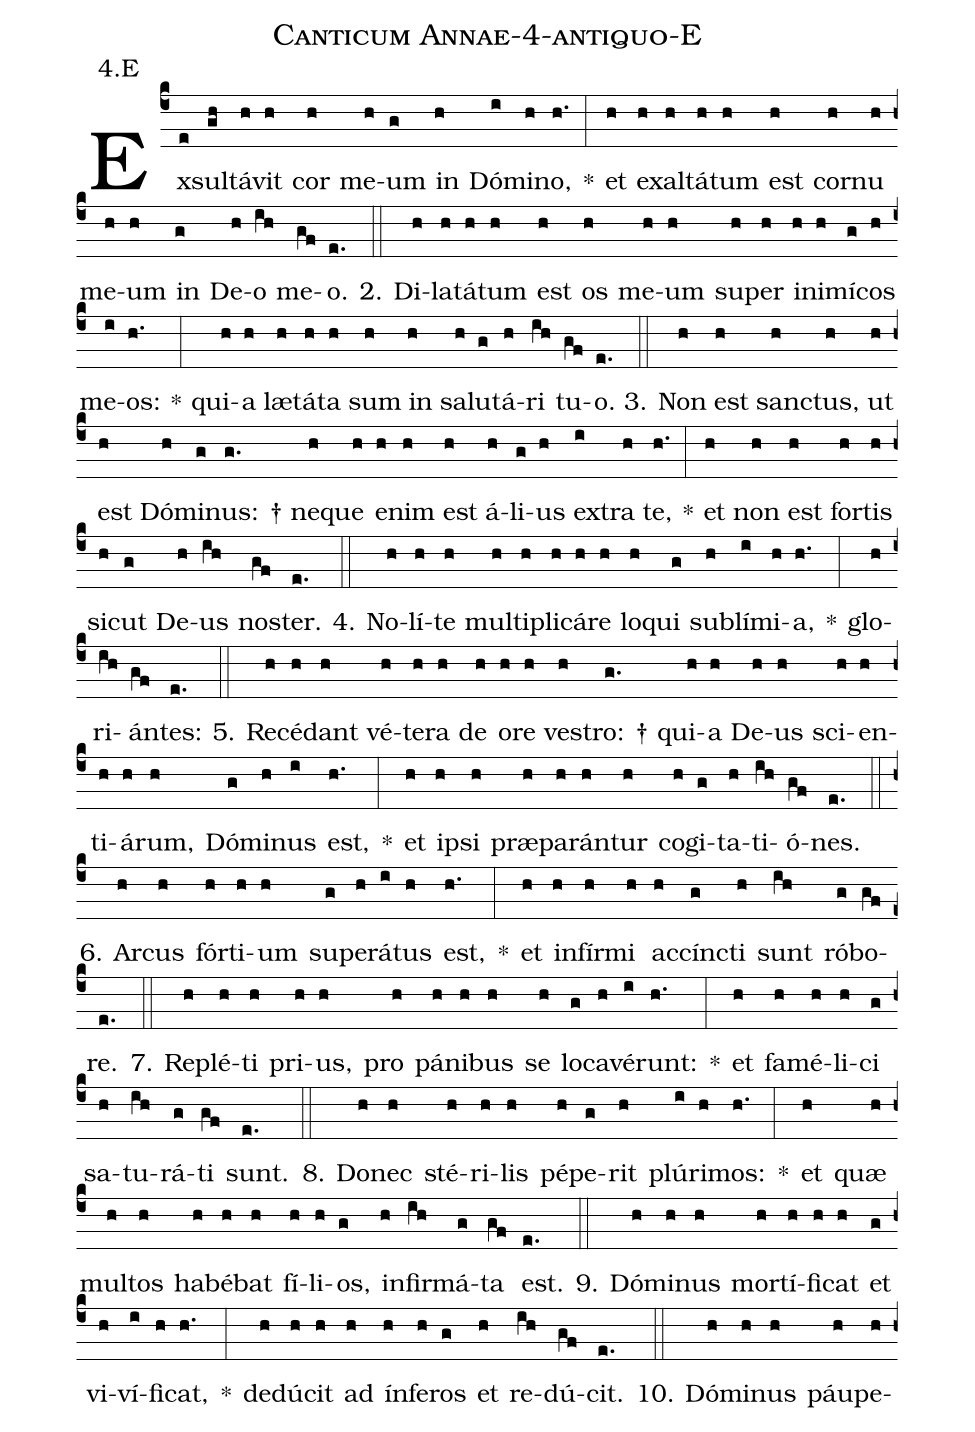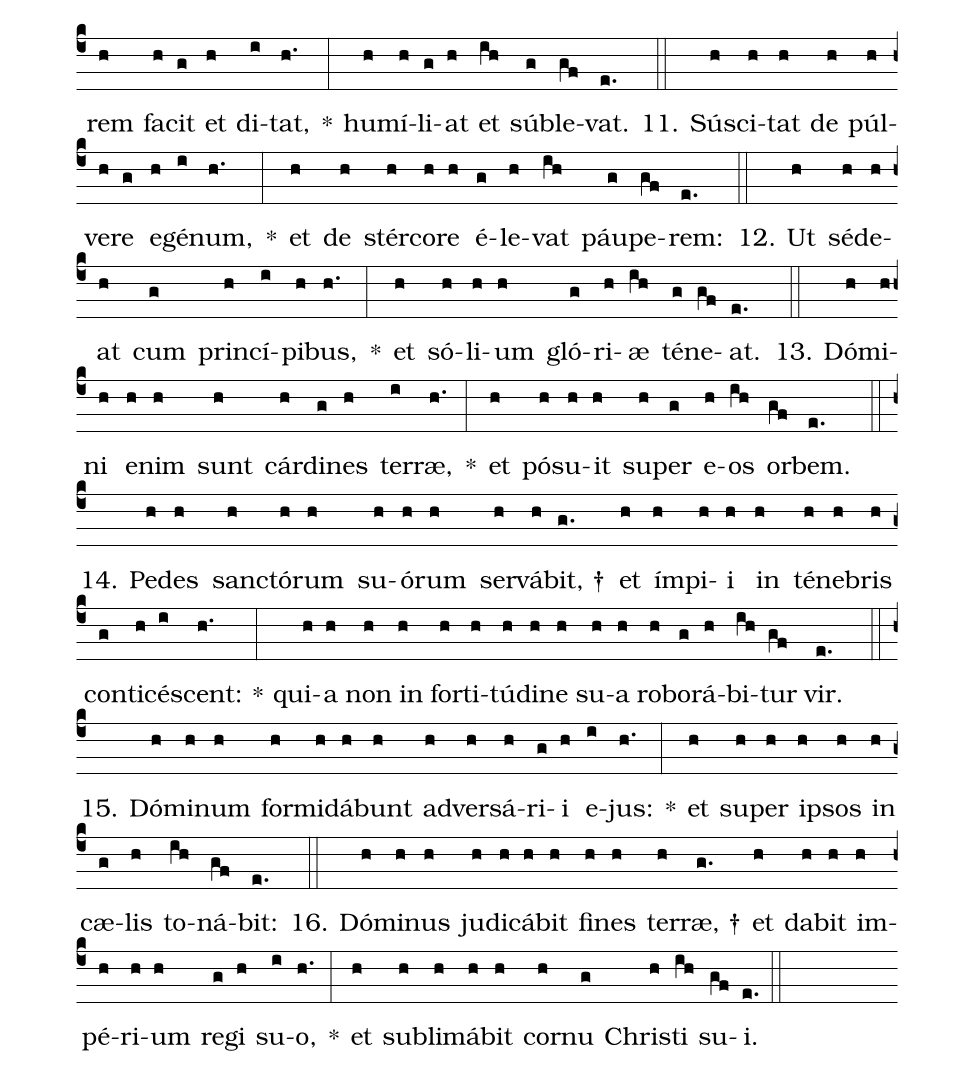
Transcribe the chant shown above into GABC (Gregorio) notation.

name: Canticum Annae-4-antiquo-E;
annotation: 4.E;
%%
(c4)Ex(e)sul(gh)tá(h)vit(h) cor(h) me(h)um(g) in(h) Dó(i)mi(h)no,(h.) *(:) et(h) ex(h)al(h)tá(h)tum(h) est(h) cor(h)nu(h) me(h)um(h) in(g) De(h)o(ih) me(gf)o.(e.) (::)
2. Di(h)la(h)tá(h)tum(h) est(h) os(h) me(h)um(h) su(h)per(h) in(h)i(h)mí(g)cos(h) me(i)os:(h.) *(:) qui(h)a(h) læ(h)tá(h)ta(h) sum(h) in(h) sa(h)lu(g)tá(h)ri(ih) tu(gf)o.(e.) (::)
3. Non(h) est(h) sanc(h)tus,(h) ut(h) est(h) Dó(h)mi(g)nus: †(g.) ne(h)que(h) e(h)nim(h) est(h) á(h)li(g)us(h) ex(i)tra(h) te,(h.) *(:) et(h) non(h) est(h) for(h)tis(h) sic(h)ut(g) De(h)us(ih) nos(gf)ter.(e.) (::)
4. No(h)lí(h)te(h) mul(h)ti(h)pli(h)cá(h)re(h) lo(h)qui(g) sub(h)lí(i)mi(h)a,(h.) *(:) glo(h)ri(ih)án(gf)tes:(e.) (::)
5. Re(h)cé(h)dant(h) vé(h)te(h)ra(h) de(h) o(h)re(h) ves(h)tro: †(g.) qui(h)a(h) De(h)us(h) sci(h)en(h)ti(h)á(h)rum,(h) Dó(g)mi(h)nus(i) est,(h.) *(:) et(h) ip(h)si(h) præ(h)pa(h)rán(h)tur(h) co(h)gi(g)ta(h)ti(ih)ó(gf)nes.(e.) (::)
6. Ar(h)cus(h) fór(h)ti(h)um(h) su(g)pe(h)rá(i)tus(h) est,(h.) *(:) et(h) in(h)fír(h)mi(h) ac(h)cínc(g)ti(h) sunt(ih) ró(g)bo(gf)re.(e.) (::)
7. Re(h)plé(h)ti(h) pri(h)us,(h) pro(h) pá(h)ni(h)bus(h) se(h) lo(g)ca(h)vé(i)runt:(h.) *(:) et(h) fa(h)mé(h)li(h)ci(g) sa(h)tu(ih)rá(g)ti(gf) sunt.(e.) (::)
8. Do(h)nec(h) sté(h)ri(h)lis(h) pé(h)pe(g)rit(h) plú(i)ri(h)mos:(h.) *(:) et(h) quæ(h) mul(h)tos(h) ha(h)bé(h)bat(h) fí(h)li(h)os,(g) in(h)fir(ih)má(g)ta(gf) est.(e.) (::)
9. Dó(h)mi(h)nus(h) mor(h)tí(h)fi(h)cat(h) et(g) vi(h)ví(i)fi(h)cat,(h.) *(:) de(h)dú(h)cit(h) ad(h) ín(h)fe(h)ros(g) et(h) re(ih)dú(gf)cit.(e.) (::)
10. Dó(h)mi(h)nus(h) páu(h)pe(h)rem(h) fa(h)cit(g) et(h) di(i)tat,(h.) *(:) hu(h)mí(h)li(g)at(h) et(ih) súb(g)le(gf)vat.(e.) (::)
11. Sú(h)sci(h)tat(h) de(h) púl(h)ve(h)re(g) e(h)gé(i)num,(h.) *(:) et(h) de(h) stér(h)co(h)re(h) é(g)le(h)vat(ih) páu(g)pe(gf)rem:(e.) (::)
12. Ut(h) sé(h)de(h)at(h) cum(g) prin(h)cí(i)pi(h)bus,(h.) *(:) et(h) só(h)li(h)um(h) gló(g)ri(h)æ(ih) té(g)ne(gf)at.(e.) (::)
13. Dó(h)mi(h)ni(h) e(h)nim(h) sunt(h) cár(h)di(g)nes(h) ter(i)ræ,(h.) *(:) et(h) pó(h)su(h)it(h) su(h)per(g) e(h)os(ih) or(gf)bem.(e.) (::)
14. Pe(h)des(h) sanc(h)tó(h)rum(h) su(h)ó(h)rum(h) ser(h)vá(h)bit, †(g.) et(h) ím(h)pi(h)i(h) in(h) té(h)ne(h)bris(h) con(g)ti(h)cé(i)scent:(h.) *(:) qui(h)a(h) non(h) in(h) for(h)ti(h)tú(h)di(h)ne(h) su(h)a(h) ro(h)bo(g)rá(h)bi(ih)tur(gf) vir.(e.) (::)
15. Dó(h)mi(h)num(h) for(h)mi(h)dá(h)bunt(h) ad(h)ver(h)sá(h)ri(g)i(h) e(i)jus:(h.) *(:) et(h) su(h)per(h) ip(h)sos(h) in(h) cæ(g)lis(h) to(ih)ná(gf)bit:(e.) (::)
16. Dó(h)mi(h)nus(h) ju(h)di(h)cá(h)bit(h) fi(h)nes(h) ter(h)ræ, †(g.) et(h) da(h)bit(h) im(h)pé(h)ri(h)um(h) re(g)gi(h) su(i)o,(h.) *(:) et(h) sub(h)li(h)má(h)bit(h) cor(h)nu(g) Chris(h)ti(ih) su(gf)i.(e.) (::)
